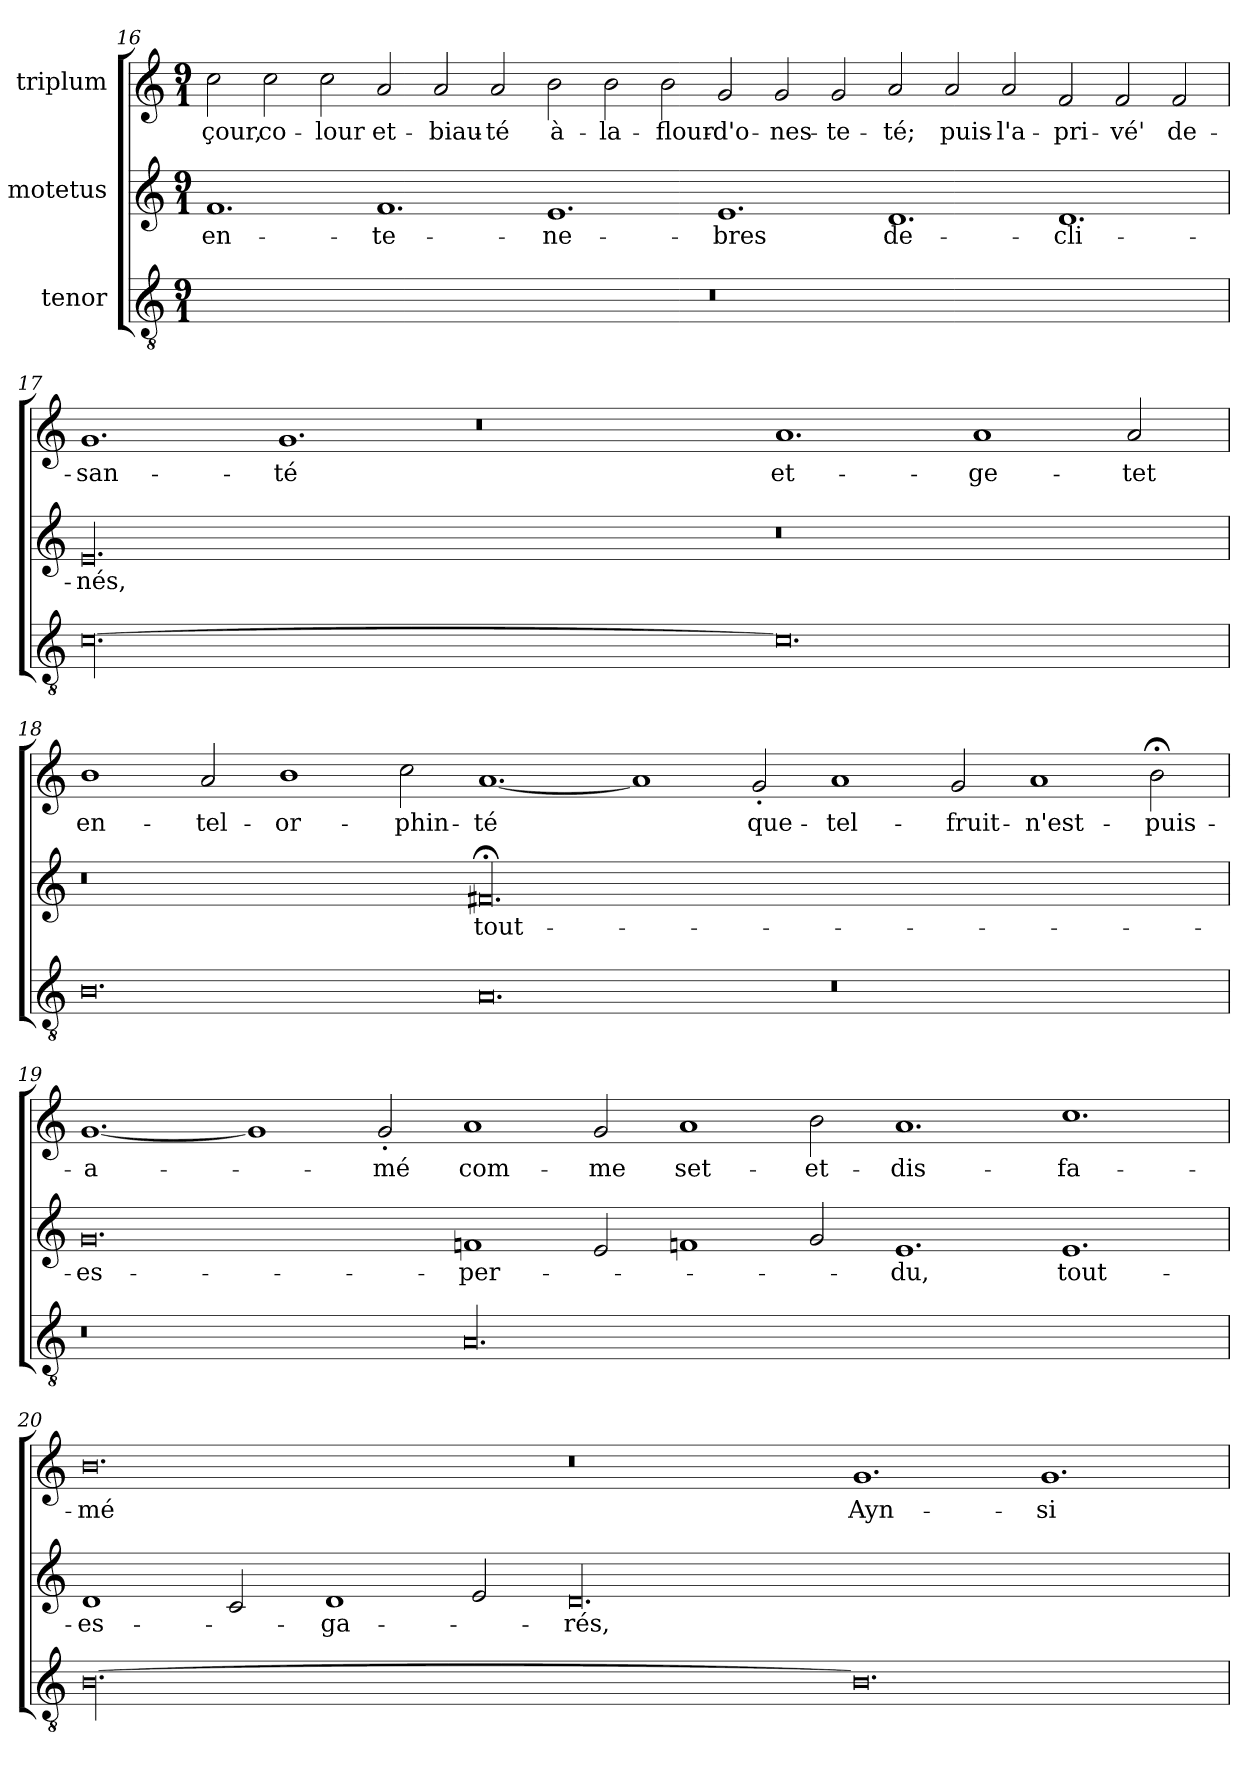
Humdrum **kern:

**kern	**kern	**text	**kern	**text
*part3	*part2	*part2	*part1	*part1
*staff3	*staff2	*staff2	*staff1	*staff1
*I"tenor	*I"motetus	*	*I"triplum	*
!!LO:LB:g=z
*clefGv2	*clefG2	*	*clefG2	*
*k[]	*k[]	*	*k[]	*
*C:	*C:	*	*C:	*
*M9/1	*M9/1	*	*M9/1	*
=16	=16	=16	=16	=16
1%9r	1.f/	en-	2cc\	-çour,
.	.	.	2cc\	co-
.	.	.	2cc\	-lour
.	1.f/	te-	2a/	et-
.	.	.	2a/	biau-
.	.	.	2a/	-té
.	1.e/	-ne-	2b\	à-
.	.	.	2b\	la-
.	.	.	2b\	flour-
.	1.e/	-bres	2g/	d'o-
.	.	.	2g/	-nes-
.	.	.	2g/	-te-
.	1.d/	de-	2a/	-té;
.	.	.	2a/	puis-
.	.	.	2a/	l'a-
.	1.d/	-cli-	2f/	pri-
.	.	.	2f/	-vé'
.	.	.	2f/	de-
!!LO:LB:g=z
=17	=17	=17	=17	=17
[00.c\	00.e/	-nés,	1.g/	san-
.	.	.	1.g/	-té
.	.	.	0.r	.
0.c\]	0.r	.	1.a/	et-
.	.	.	1a/	ge-
.	.	.	2a/	-tet
=18	=18	=18	=18	=18
0.B\	0.r	.	1b\	en-
.	.	.	2a/	tel-
.	.	.	1b\	or-
.	.	.	2cc\	-phin-
0.A/	00.f#X;</	tout-	[1.a/	-té
.	.	.	1a/]	.
.	.	.	2g'/	que-
0.r	.	.	1a/	tel-
.	.	.	2g/	fruit-
.	.	.	1a/	n'est-
.	.	.	2b;<\	puis-
!!LO:LB:g=z
=19	=19	=19	=19	=19
0.r	0.g/	es-	[1.g/	a-
.	.	.	1g/]	.
.	.	.	2g'/	-mé
00.A/	1fn/	-per-	1a/	com-
.	2e/	.	2g/	-me
.	1fn/	.	1a/	set-
.	2g/	.	2b\	et-
.	1.e/	-du,	1.a/	dis-
.	1.e/	tout-	1.cc\	-fa-
=20	=20	=20	=20	=20
[00.B\	1d/	es-	0.b\	-mé
.	2c/	.	.	.
.	1d/	-ga-	.	.
.	2e/	.	.	.
.	00.d/	-rés,	0.r	.
0.B\]	.	.	1.g/	Ayn-
.	.	.	1.g/	-si
=	=	=	=	=
*-	*-	*-	*-	*-
